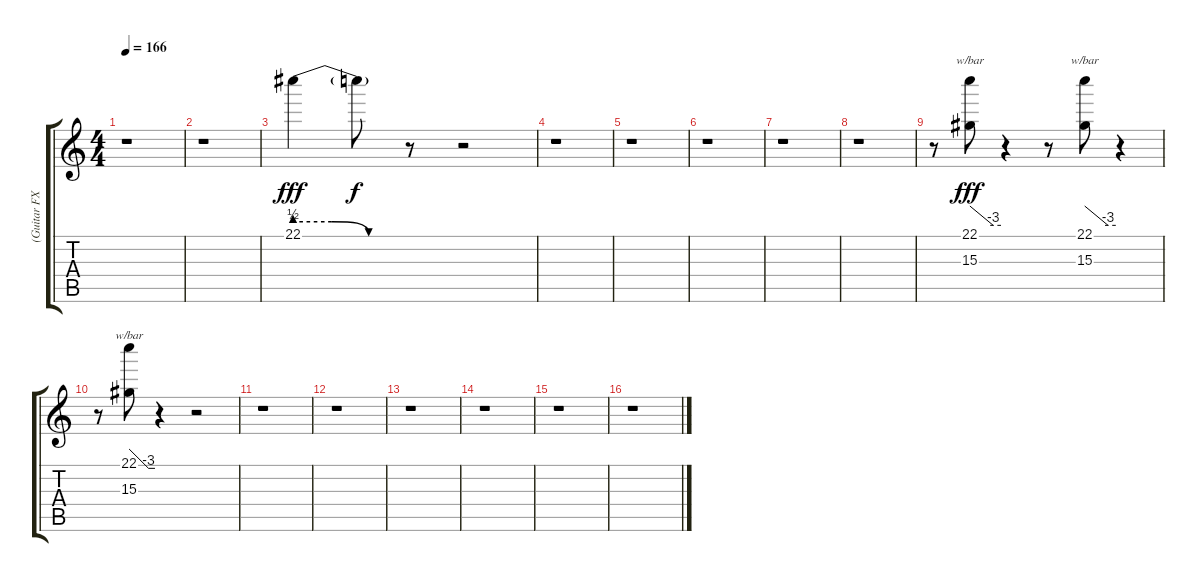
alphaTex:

\track ("(Guitar FX)" "(Guitar FX") {instrument overdrivenguitar}
\staff {score tabs}
\tuning (D4 A3 F3 C3 G2 C2) {hide}
\ts (4 4)
\tempo 166
\clef g2
\ks c
r.1{dy f} |
r.1 |
22.1{be (custom 0 2 20 2 40 0 60 0)}.4{dy fff} 22.1{t}.8{dy f} r.8 r.2 |
r.1 |
r.1 |
r.1 |
r.1 |
r.1 |
r.8 (22.1 15.3).8{tbe (custom default 0 0 45 -12 60 -12) dy fff} r.4 r.8 (22.1 15.3).8{tbe (custom default 0 0 45 -12 60 -12)} r.4 |
r.8 (22.1 15.3).8{tbe (custom default 0 0 45 -12 60 -12)} r.4 r.2 |
r.1 |
r.1 |
r.1 |
r.1 |
r.1 |
r.1
